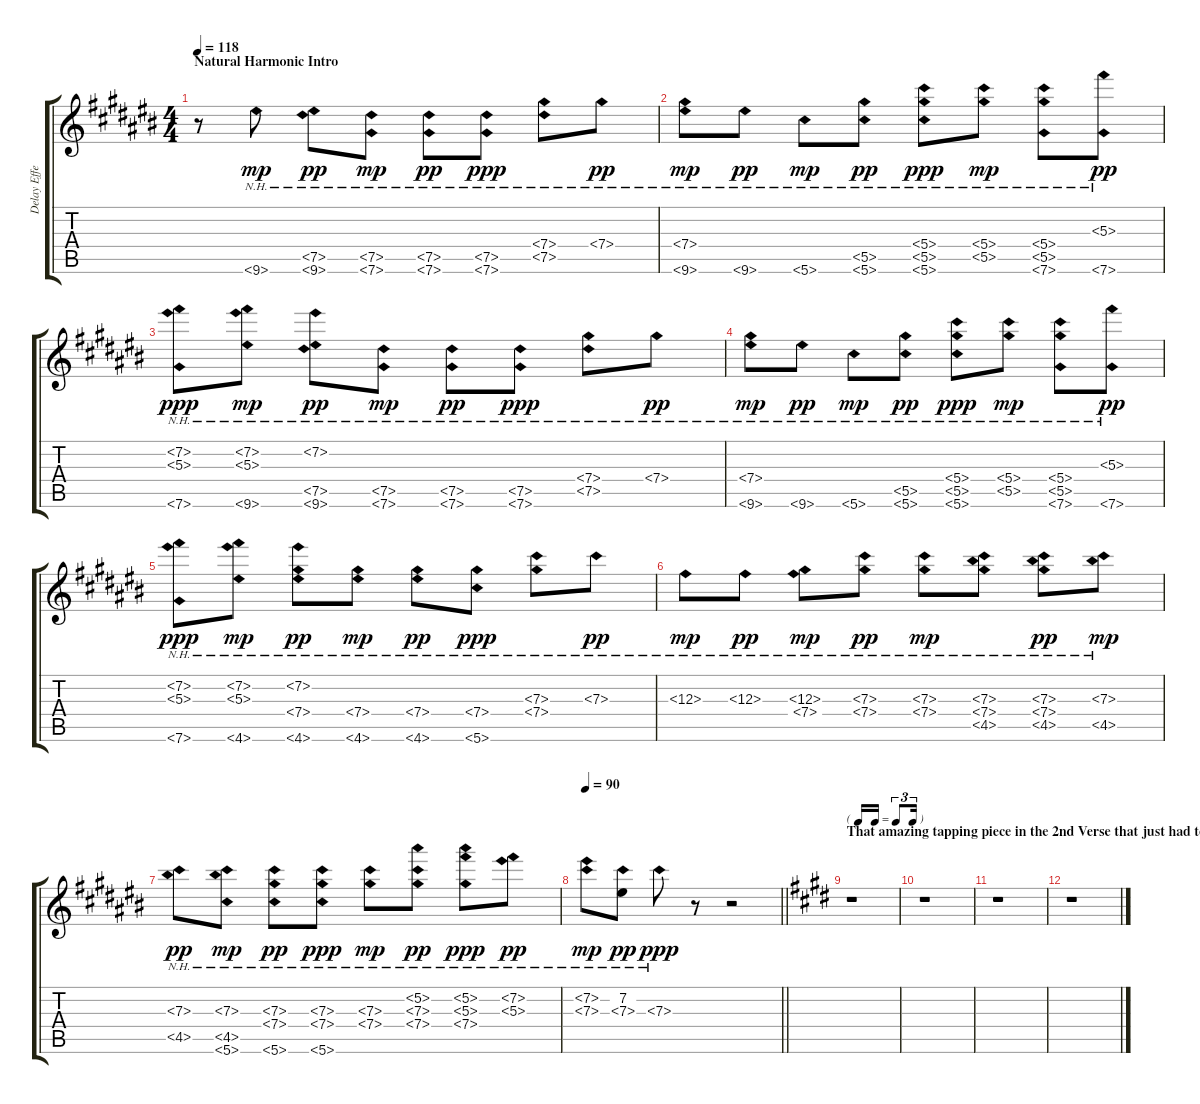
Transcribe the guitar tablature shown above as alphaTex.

\track ("Delay Effect I" "Delay Effe") {instrument overdrivenguitar}
\staff {score tabs}
\tuning (Eb4 Bb3 Gb3 Db3 Ab2 Db2) {hide}
\ts (4 4)
\section ("" "Natural Harmonic Intro")
\tempo 118
\clef g2
\ks c#
r.8{dy mp instrument overdrivenguitar} 9.6{nh}.8 (7.5{nh} 9.6{nh}).8{dy pp} (7.5{nh} 7.6{nh}).8{dy mp} (7.5{nh} 7.6{nh}).8{dy pp} (7.5{nh} 7.6{nh}).8{dy ppp} (7.4{nh} 7.5{nh}).8 7.4{nh}.8{dy pp} |
(7.4{nh} 9.6{nh}).8{dy mp} 9.6{nh}.8{dy pp} 5.6{nh}.8{dy mp} (5.5{nh} 5.6{nh}).8{dy pp} (5.4{nh} 5.5{nh} 5.6{nh}).8{dy ppp} (5.4{nh} 5.5{nh}).8{dy mp} (5.4{nh} 5.5{nh} 7.6{nh}).8 (5.3{nh} 7.6{nh}).8{dy pp} |
(7.2{nh} 5.3{nh} 7.6{nh}).8{dy ppp} (7.2{nh} 5.3{nh} 9.6{nh}).8{dy mp} (7.2{nh} 7.5{nh} 9.6{nh}).8{dy pp} (7.5{nh} 7.6{nh}).8{dy mp} (7.5{nh} 7.6{nh}).8{dy pp} (7.5{nh} 7.6{nh}).8{dy ppp} (7.4{nh} 7.5{nh}).8 7.4{nh}.8{dy pp} |
(7.4{nh} 9.6{nh}).8{dy mp} 9.6{nh}.8{dy pp} 5.6{nh}.8{dy mp} (5.5{nh} 5.6{nh}).8{dy pp} (5.4{nh} 5.5{nh} 5.6{nh}).8{dy ppp} (5.4{nh} 5.5{nh}).8{dy mp} (5.4{nh} 5.5{nh} 7.6{nh}).8 (5.3{nh} 7.6{nh}).8{dy pp} |
(7.2{nh} 5.3{nh} 7.6{nh}).8{dy ppp} (7.2{nh} 5.3{nh} 4.6{nh}).8{dy mp} (7.2{nh} 7.4{nh} 4.6{nh}).8{dy pp} (7.4{nh} 4.6{nh}).8{dy mp} (7.4{nh} 4.6{nh}).8{dy pp} (7.4{nh} 5.6{nh}).8{dy ppp} (7.3{nh} 7.4{nh}).8 7.3{nh}.8{dy pp} |
12.3{nh}.8{dy mp} 12.3{nh}.8{dy pp} (12.3{nh} 7.4{nh}).8{dy mp} (7.3{nh} 7.4{nh}).8{dy pp} (7.3{nh} 7.4{nh}).8{dy mp} (7.3{nh} 7.4{nh} 4.5{nh}).8 (7.3{nh} 7.4{nh} 4.5{nh}).8{dy pp} (7.3{nh} 4.5{nh}).8{dy mp} |
(7.3{nh} 4.5{nh}).8{dy pp} (7.3{nh} 4.5{nh} 5.6{nh}).8{dy mp} (7.3{nh} 7.4{nh} 5.6{nh}).8{dy pp} (7.3{nh} 7.4{nh} 5.6{nh}).8{dy ppp} (7.3{nh} 7.4{nh}).8{dy mp} (5.2{nh} 7.3{nh} 7.4{nh}).8{dy pp} (5.2{nh} 5.3{nh} 7.4{nh}).8{dy ppp} (7.2{nh} 5.3{nh}).8{dy pp} |
\tempo 90
\barLineRight lightlight
(7.2{nh} 7.3{nh}).8{dy mp} (7.2 7.3{nh}).8{dy pp} 7.3{nh}.8{dy ppp} r.8 r.2 |
\tf triplet16th
\section ("" "That amazing tapping piece in the 2nd Verse that just had to be tabbed by someone...")
\ks c#minor
r.1 |
r.1 |
r.1 |
r.1
